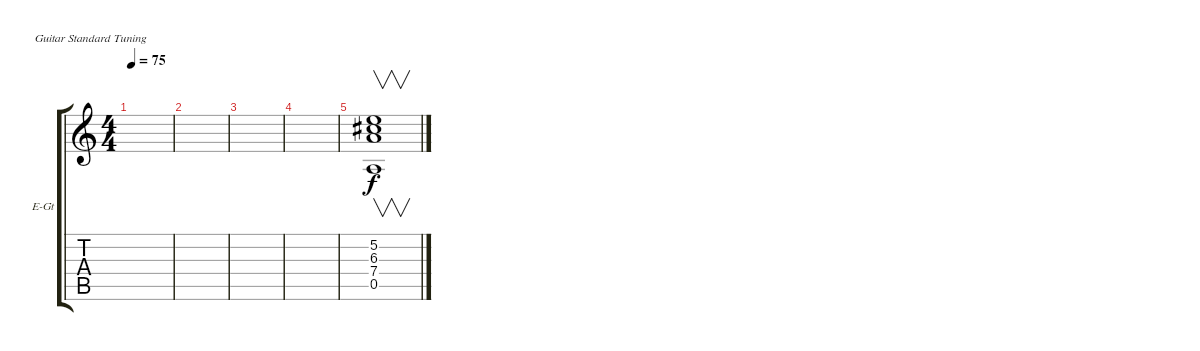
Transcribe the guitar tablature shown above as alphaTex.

\defaultSystemsLayout 4
\bracketExtendMode groupsimilarinstruments
\firstSystemTrackNameOrientation horizontal
\otherSystemsTrackNameOrientation horizontal
\track ("Electric Guitar" "E-Gt") {solo instrument electricguitarclean}
\staff {score tabs}
\tuning (E4 B3 G3 D3 A2 E2)
\ts (4 4)
\tempo 75
\clef g2
\ks c
|
|
|
|
(0.5 7.4 6.3 5.2).1{v}
